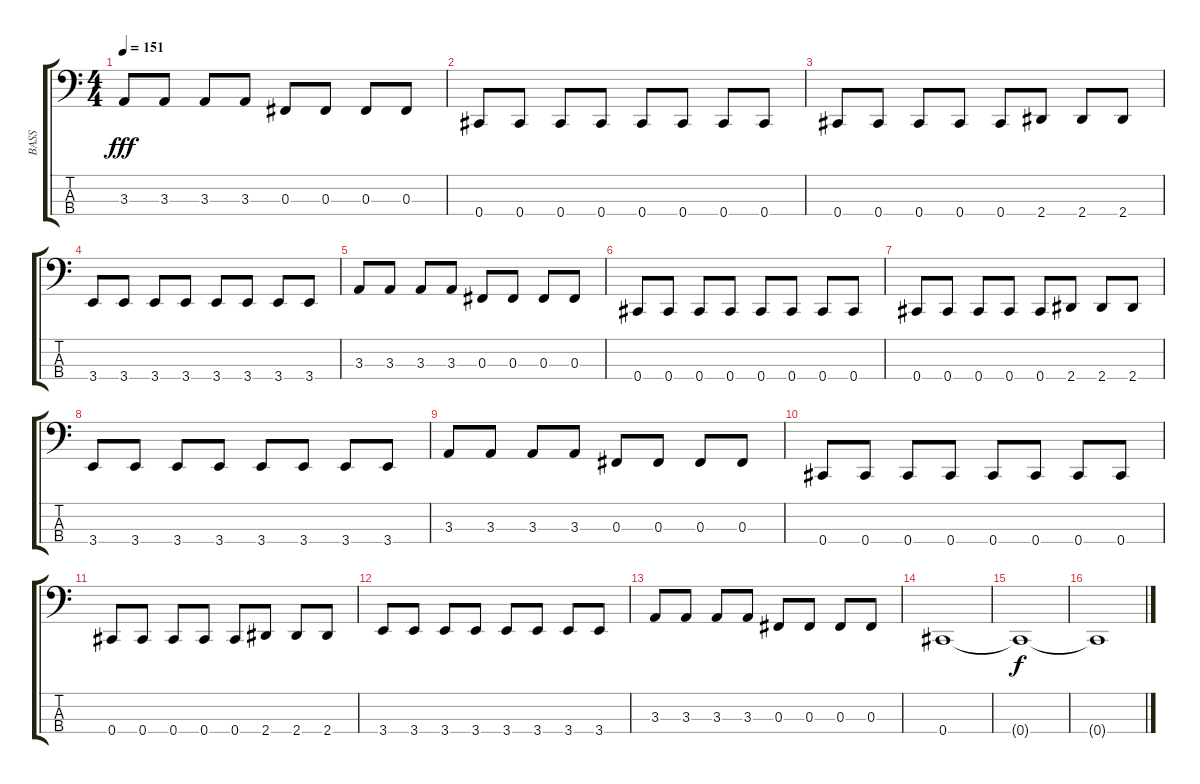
\track ("BASS" "BASS") {instrument electricbassfinger}
\staff {score tabs}
\tuning (Eb2 B1 Gb1 Db1) {hide}
\ts (4 4)
\tempo 151
\clef f4
\ks c
3.3.8{dy fff} 3.3.8 3.3.8 3.3.8 0.3.8 0.3.8 0.3.8 0.3.8 |
0.4.8 0.4.8 0.4.8 0.4.8 0.4.8 0.4.8 0.4.8 0.4.8 |
0.4.8 0.4.8 0.4.8 0.4.8 0.4.8 2.4.8 2.4.8 2.4.8 |
3.4.8 3.4.8 3.4.8 3.4.8 3.4.8 3.4.8 3.4.8 3.4.8 |
3.3.8 3.3.8 3.3.8 3.3.8 0.3.8 0.3.8 0.3.8 0.3.8 |
0.4.8 0.4.8 0.4.8 0.4.8 0.4.8 0.4.8 0.4.8 0.4.8 |
0.4.8 0.4.8 0.4.8 0.4.8 0.4.8 2.4.8 2.4.8 2.4.8 |
3.4.8 3.4.8 3.4.8 3.4.8 3.4.8 3.4.8 3.4.8 3.4.8 |
3.3.8 3.3.8 3.3.8 3.3.8 0.3.8 0.3.8 0.3.8 0.3.8 |
0.4.8 0.4.8 0.4.8 0.4.8 0.4.8 0.4.8 0.4.8 0.4.8 |
0.4.8 0.4.8 0.4.8 0.4.8 0.4.8 2.4.8 2.4.8 2.4.8 |
3.4.8 3.4.8 3.4.8 3.4.8 3.4.8 3.4.8 3.4.8 3.4.8 |
3.3.8 3.3.8 3.3.8 3.3.8 0.3.8 0.3.8 0.3.8 0.3.8 |
0.4.1 |
0.4{t}.1{dy f} |
0.4{t}.1
